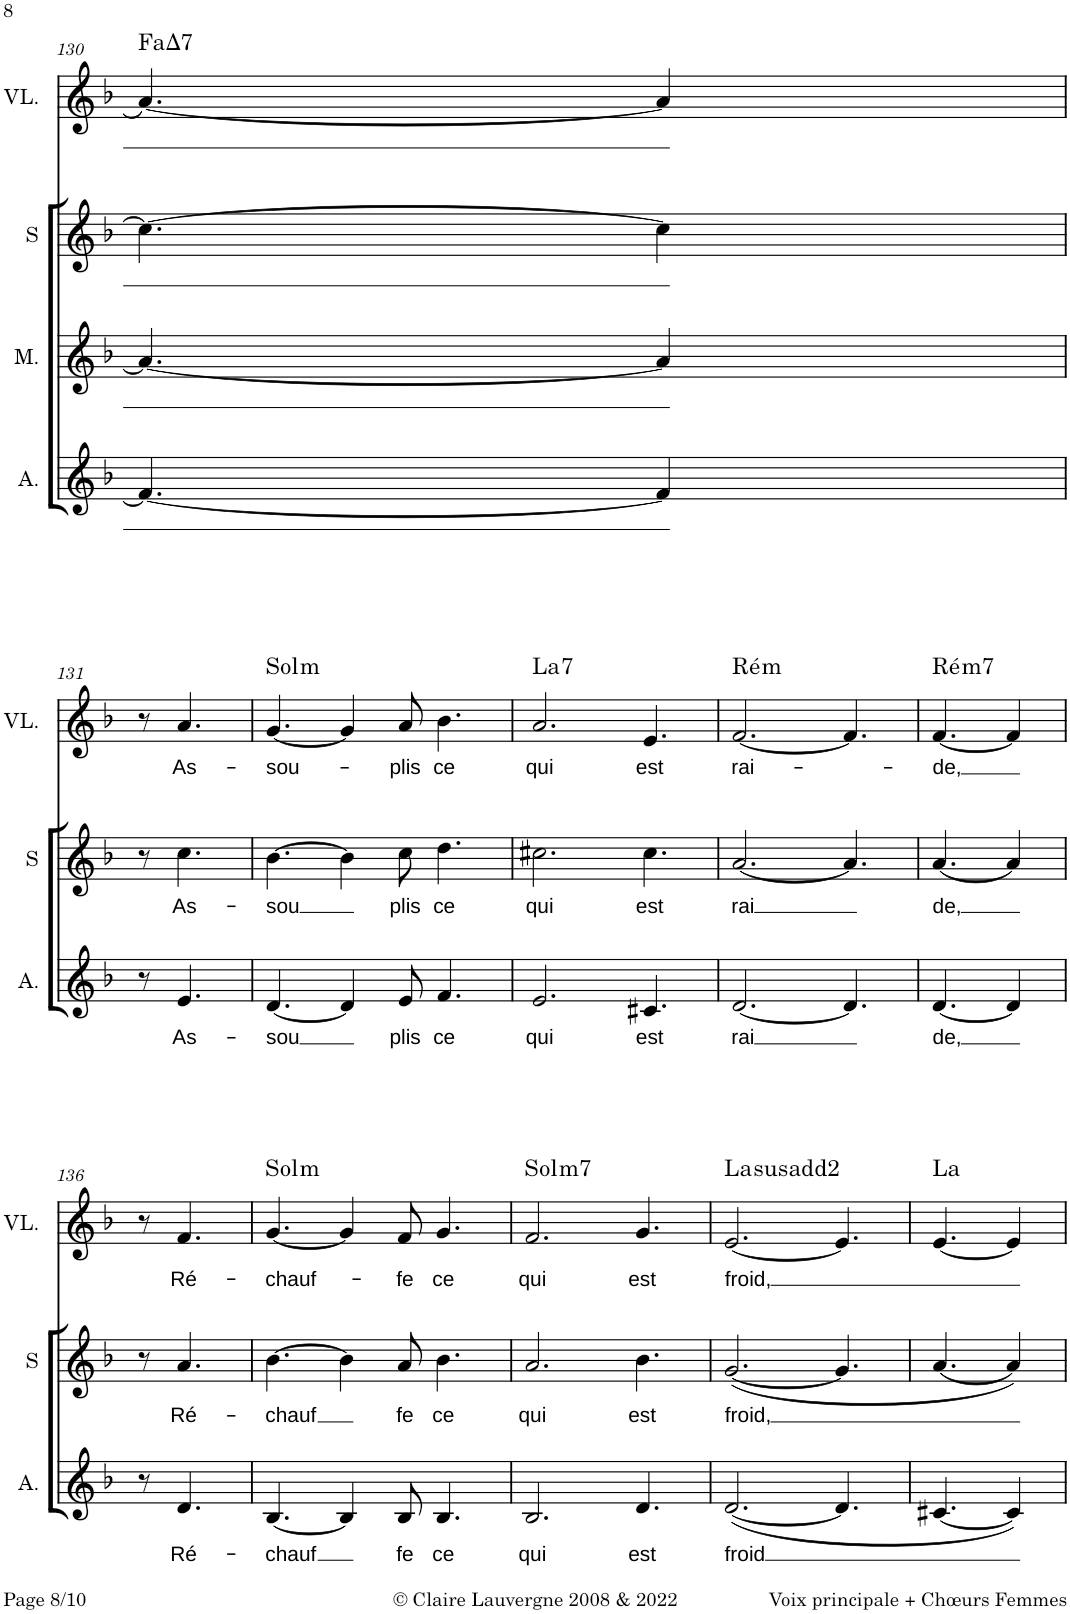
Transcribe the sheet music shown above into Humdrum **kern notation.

**kern	**text	**kern	**kern	**text	**kern	**text	**harte
*part4	*part4	*part3	*part2	*part2	*part1	*part1	*part1
*staff4	*staff4	*staff3	*staff2	*staff2	*staff1	*staff1	*
*I"Alto	*	*I"Mezzo	*I"Soprano	*	*I"Voix Lead	*	*
*I'A.	*	*I'M.	*I'S	*	*I'VL.	*	*
!!LO:PB:g=z
*clefG2	*	*clefG2	*clefG2	*	*clefG2	*	*
*k[b-]	*	*k[b-]	*k[b-]	*	*k[b-]	*	*
*M9/8	*	*M9/8	*M9/8	*	*M9/8	*	*
=130	=130	=130	=130	=130	=130	=130	=130
!	!	!	!	!	!	!	!LO:H:kt=7
4.f/_	.	4.a/_	4.cc\_	.	[4.a/	.	F:maj7
4f/]	.	4a/]	4cc\]	.	4a/]	.	.
!!LO:LB:g=z
=131	=131	=131	=131	=131	=131	=131	=131
8r	.	8%9r	8r	.	8r	.	.
!	!LO:LY:b	!	!	!LO:LY:b	!	!LO:LY:b	!
4.e/	As-	.	4.cc\	As-	4.a/	As-	.
2ryy	.	.	2ryy	.	2ryy	.	.
8ryy	.	.	8ryy	.	8ryy	.	.
=132	=132	=132	=132	=132	=132	=132	=132
!	!LO:LY:b	!	!	!LO:LY:b	!	!LO:LY:b	!LO:H:kt=m
[4.d/	-sou	8%9r	[4.b-\	-sou	[4.g/	-sou-	G:min
4d/]	.	.	4b-\]	.	4g/]	.	.
!	!LO:LY:b	!	!	!LO:LY:b	!	!LO:LY:b	!
8e/	plis	.	8cc\	plis	8a/	-plis	.
!	!LO:LY:b	!	!	!LO:LY:b	!	!LO:LY:b	!
4.f/	ce	.	4.dd\	ce	4.b-\	ce	.
=133	=133	=133	=133	=133	=133	=133	=133
!	!LO:LY:b	!	!	!LO:LY:b	!	!LO:LY:b	!LO:H:kt=7
2.e/	qui	8%9r	2.cc#X\	qui	2.a/	qui	A:7
!	!LO:LY:b	!	!	!LO:LY:b	!	!LO:LY:b	!
4.c#X/	est	.	4.cc#\	est	4.e/	est	.
=134	=134	=134	=134	=134	=134	=134	=134
!	!LO:LY:b	!	!	!LO:LY:b	!	!LO:LY:b	!LO:H:kt=m
[2.d/	-rai	8%9r	[2.a/	-rai	[2.f/	rai-	D:min
4.d/]	.	.	4.a/]	.	4.f/]	.	.
=135	=135	=135	=135	=135	=135	=135	=135
!	!LO:LY:b	!	!	!LO:LY:b	!	!LO:LY:b	!LO:H:kt=m7
[4.d/	de,	8%9r	[4.a/	de,	[4.f/	-de,	D:min7
4d/]	.	.	4a/]	.	4f/]	.	.
2ryy	.	.	2ryy	.	2ryy	.	.
!!LO:LB:g=z
=136	=136	=136	=136	=136	=136	=136	=136
8r	.	8%9r	8r	.	8r	.	.
!	!LO:LY:b	!	!	!LO:LY:b	!	!LO:LY:b	!
4.d/	Ré-	.	4.a/	Ré-	4.f/	Ré-	.
2ryy	.	.	2ryy	.	2ryy	.	.
8ryy	.	.	8ryy	.	8ryy	.	.
=137	=137	=137	=137	=137	=137	=137	=137
!	!LO:LY:b	!	!	!LO:LY:b	!	!LO:LY:b	!LO:H:kt=m
[4.B-/	-chauf	8%9r	[4.b-\	-chauf	[4.g/	-chauf-	G:min
4B-/]	.	.	4b-\]	.	4g/]	.	.
!	!LO:LY:b	!	!	!LO:LY:b	!	!LO:LY:b	!
8B-/	fe	.	8a/	fe	8f/	-fe	.
!	!LO:LY:b	!	!	!LO:LY:b	!	!LO:LY:b	!
4.B-/	ce	.	4.b-\	ce	4.g/	ce	.
=138	=138	=138	=138	=138	=138	=138	=138
!	!LO:LY:b	!	!	!LO:LY:b	!	!LO:LY:b	!LO:H:kt=m7
2.B-/	qui	8%9r	2.a/	qui	2.f/	qui	G:min7
!	!LO:LY:b	!	!	!LO:LY:b	!	!LO:LY:b	!
4.d/	est	.	4.b-\	est	4.g/	est	.
=139	=139	=139	=139	=139	=139	=139	=139
!	!LO:LY:b	!	!	!LO:LY:b	!	!LO:LY:b	!LO:H:kt=2
([2.d/	froid	8%9r	([2.g/	froid,	[2.e/	froid,	A:maj
4.d/]	.	.	4.g/]	.	4.e/]	.	.
=140	=140	=140	=140	=140	=140	=140	=140
[4.c#X/	.	8%9r	[4.a/	.	[4.e/	.	A:maj
4c#/])	.	.	4a/])	.	4e/]	.	.
2ryy	.	.	2ryy	.	2ryy	.	.
=	=	=	=	=	=	=	=
*-	*-	*-	*-	*-	*-	*-	*-
